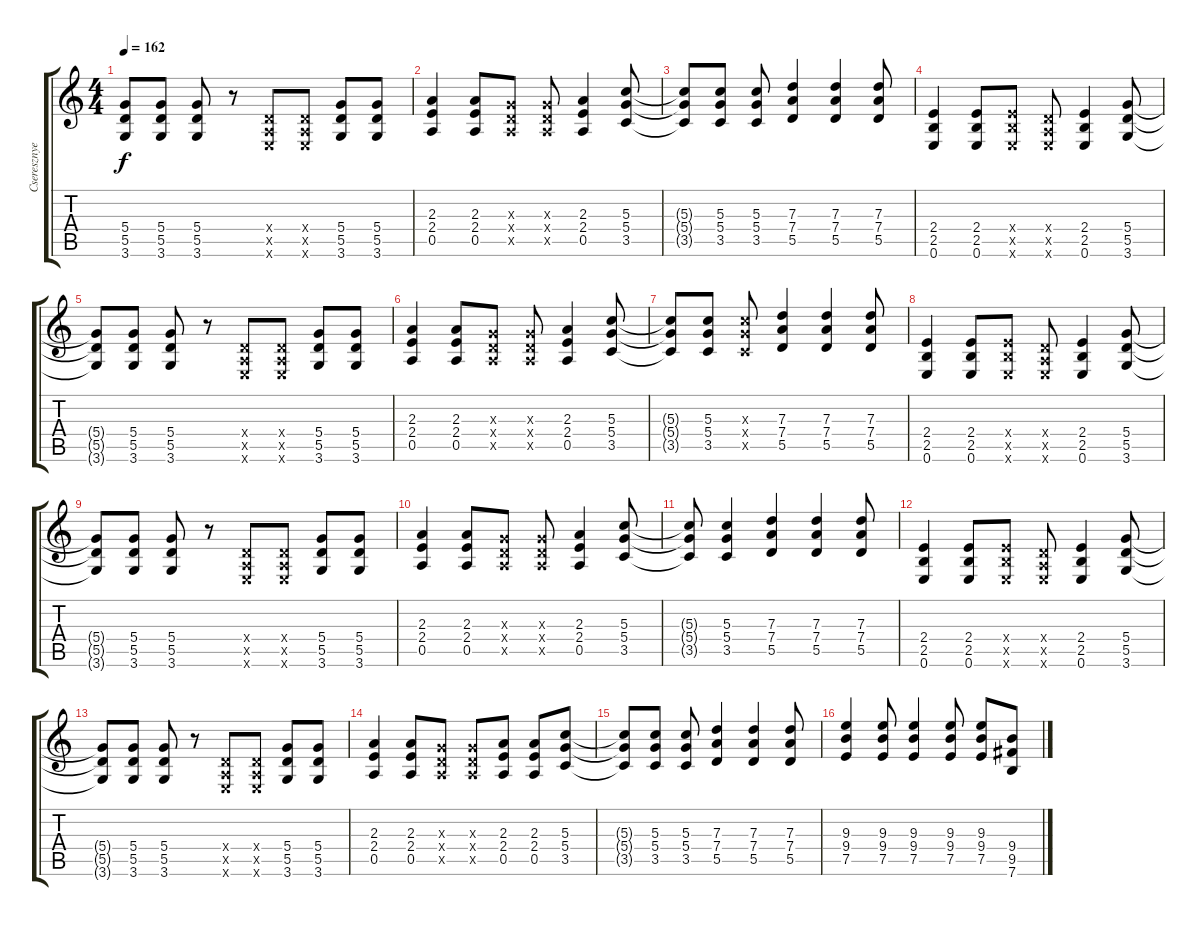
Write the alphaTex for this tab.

\track ("Cseresznye" "Cseresznye") {instrument distortionguitar}
\staff {score tabs}
\tuning (E4 B3 G3 D3 A2 E2) {hide}
\ts (4 4)
\tempo 162
\clef g2
\ks c
(5.4{t} 5.5{t} 3.6{t}).8{dy f} (5.4 5.5 3.6).8 (5.4 5.5 3.6).8 r.8 (0.4{x} 0.5{x} 0.6{x}).8 (0.4{x} 0.5{x} 0.6{x}).8 (5.4 5.5 3.6).8 (5.4 5.5 3.6).8 |
(2.3 2.4 0.5).4 (2.3 2.4 0.5).8 (0.3{x} 0.4{x} 0.5{x}).8 (0.3{x} 0.4{x} 0.5{x}).8 (2.3 2.4 0.5).4 (5.3 5.4 3.5).8 |
(5.3{t} 5.4{t} 3.5{t}).8 (5.3 5.4 3.5).8 (5.3 5.4 3.5).8 (7.3 7.4 5.5).4 (7.3 7.4 5.5).4 (7.3 7.4 5.5).8 |
(2.4 2.5 0.6).4 (2.4 2.5 0.6).8 (2.4{x} 2.5{x} 0.6{x}).8 (0.4{x} 0.5{x} 0.6{x}).8 (2.4 2.5 0.6).4 (5.4 5.5 3.6).8 |
(5.4{t} 5.5{t} 3.6{t}).8 (5.4 5.5 3.6).8 (5.4 5.5 3.6).8 r.8 (0.4{x} 0.5{x} 0.6{x}).8 (0.4{x} 0.5{x} 0.6{x}).8 (5.4 5.5 3.6).8 (5.4 5.5 3.6).8 |
(2.3 2.4 0.5).4 (2.3 2.4 0.5).8 (0.3{x} 0.4{x} 0.5{x}).8 (0.3{x} 0.4{x} 0.5{x}).8 (2.3 2.4 0.5).4 (5.3 5.4 3.5).8 |
(5.3{t} 5.4{t} 3.5{t}).8 (5.3 5.4 3.5).8 (5.3{x} 5.4{x} 3.5{x}).8 (7.3 7.4 5.5).4 (7.3 7.4 5.5).4 (7.3 7.4 5.5).8 |
(2.4 2.5 0.6).4 (2.4 2.5 0.6).8 (2.4{x} 2.5{x} 0.6{x}).8 (0.4{x} 0.5{x} 0.6{x}).8 (2.4 2.5 0.6).4 (5.4 5.5 3.6).8 |
(5.4{t} 5.5{t} 3.6{t}).8 (5.4 5.5 3.6).8 (5.4 5.5 3.6).8 r.8 (0.4{x} 0.5{x} 0.6{x}).8 (0.4{x} 0.5{x} 0.6{x}).8 (5.4 5.5 3.6).8 (5.4 5.5 3.6).8 |
(2.3 2.4 0.5).4 (2.3 2.4 0.5).8 (0.3{x} 0.4{x} 0.5{x}).8 (0.3{x} 0.4{x} 0.5{x}).8 (2.3 2.4 0.5).4 (5.3 5.4 3.5).8 |
(5.3{t} 5.4{t} 3.5{t}).8 (5.3 5.4 3.5).4 (7.3 7.4 5.5).4 (7.3 7.4 5.5).4 (7.3 7.4 5.5).8 |
(2.4 2.5 0.6).4 (2.4 2.5 0.6).8 (2.4{x} 2.5{x} 0.6{x}).8 (0.4{x} 0.5{x} 0.6{x}).8 (2.4 2.5 0.6).4 (5.4 5.5 3.6).8 |
(5.4{t} 5.5{t} 3.6{t}).8 (5.4 5.5 3.6).8 (5.4 5.5 3.6).8 r.8 (0.4{x} 0.5{x} 0.6{x}).8 (0.4{x} 0.5{x} 0.6{x}).8 (5.4 5.5 3.6).8 (5.4 5.5 3.6).8 |
(2.3 2.4 0.5).4 (2.3 2.4 0.5).8 (0.3{x} 0.4{x} 0.5{x}).8 (0.3{x} 0.4{x} 0.5{x}).8 (2.3 2.4 0.5).8 (2.3 2.4 0.5).8 (5.3 5.4 3.5).8 |
(5.3{t} 5.4{t} 3.5{t}).8 (5.3 5.4 3.5).8 (5.3 5.4 3.5).8 (7.3 7.4 5.5).4 (7.3 7.4 5.5).4 (7.3 7.4 5.5).8 |
(9.3 9.4 7.5).4 (9.3 9.4 7.5).8 (9.3 9.4 7.5).4 (9.3 9.4 7.5).8 (9.3 9.4 7.5).8 (9.4 9.5 7.6).8
